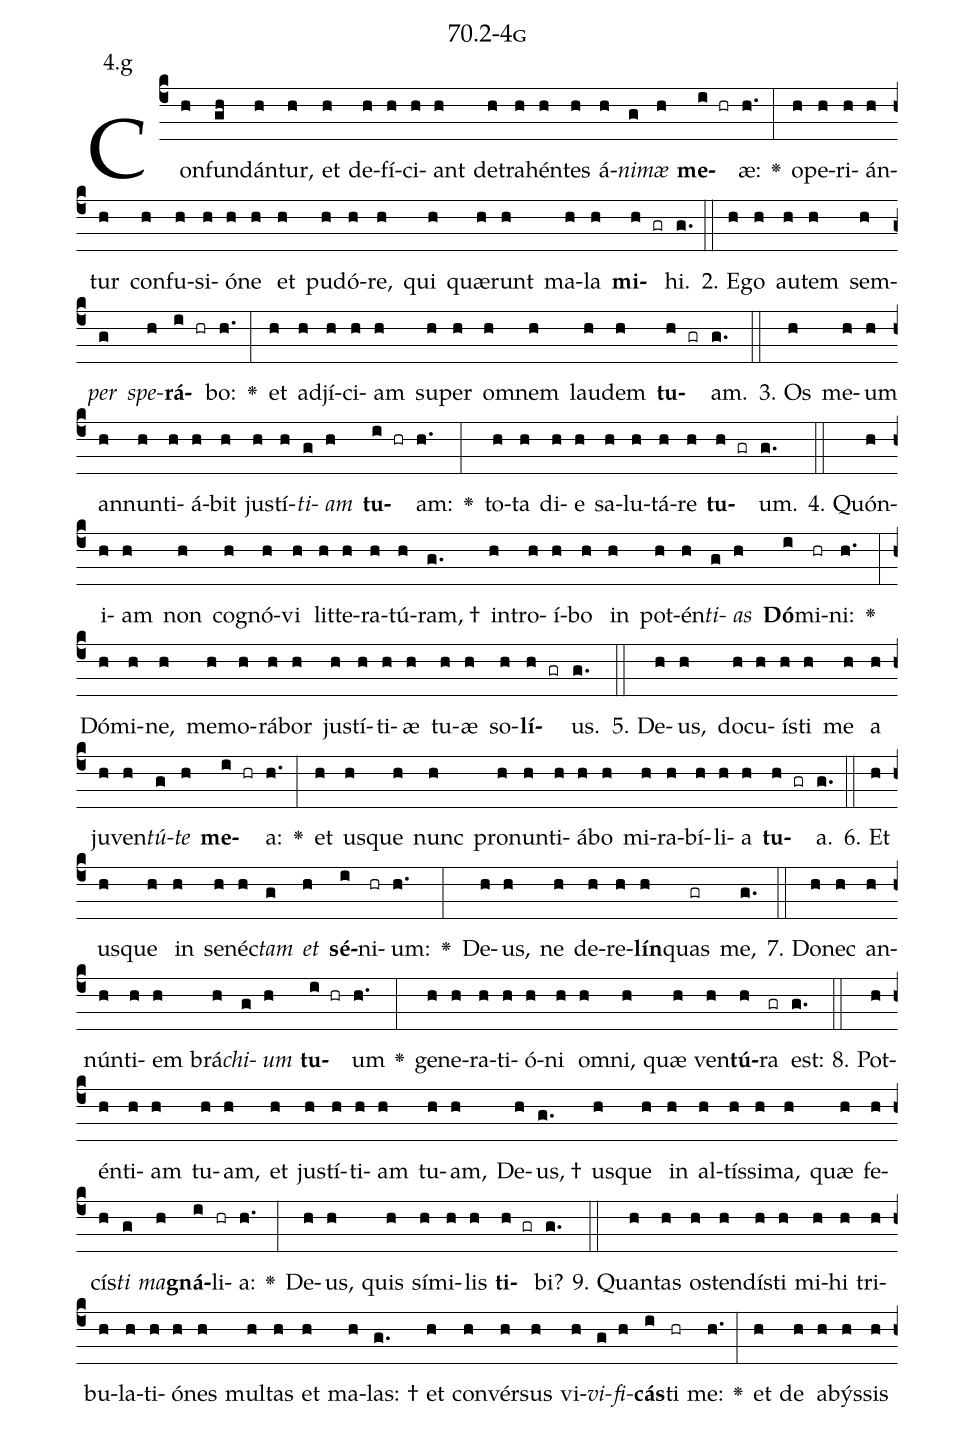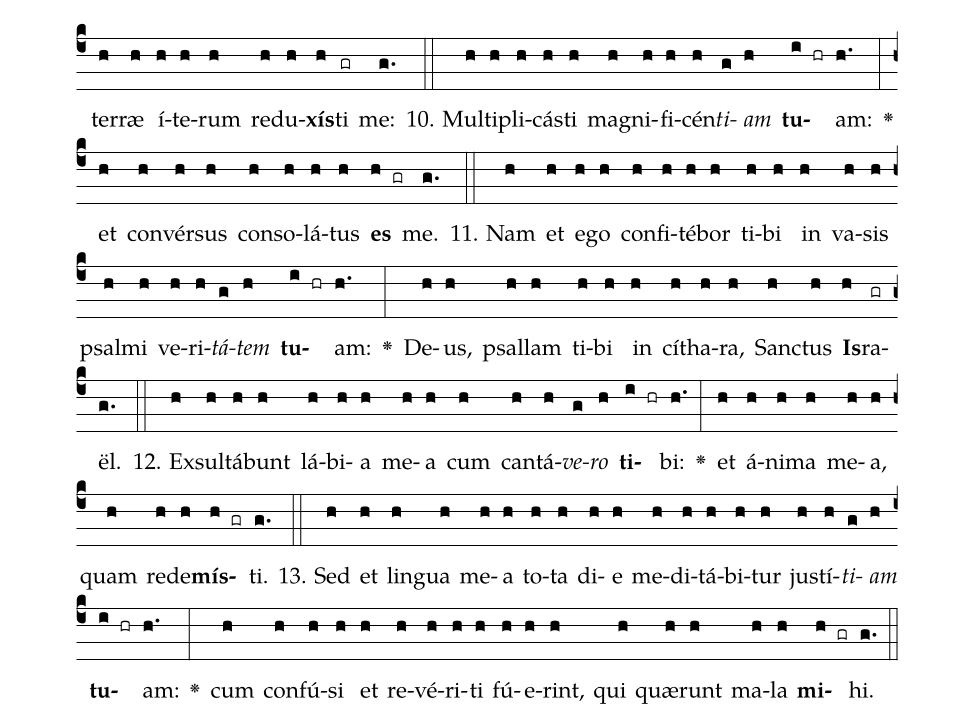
name: 70.2-4g;
annotation: 4.g;
%%
(c4)Con(h)fun(gh)dán(h)tur,(h) et(h) de(h)fí(h)ci(h)ant(h) de(h)tra(h)hén(h)tes(h) á(h)<i>ni</i>(g)<i>mæ</i>(h) <b>me</b>(i hr)æ:(h.) <v>\greheightstar</v>(:) o(h)pe(h)ri(h)án(h)tur(h) con(h)fu(h)si(h)ó(h)ne(h) et(h) pu(h)dó(h)re,(h) qui(h) quæ(h)runt(h) ma(h)la(h) <b>mi</b>(h gr)hi.(g.) (::)
2. E(h)go(h) au(h)tem(h) sem(h)<i>per</i>(g) <i>spe</i>(h)<b>rá</b>(i hr)bo:(h.) <v>\greheightstar</v>(:) et(h) ad(h)jí(h)ci(h)am(h) su(h)per(h) om(h)nem(h) lau(h)dem(h) <b>tu</b>(h gr)am.(g.) (::)
3. Os(h) me(h)um(h) an(h)nun(h)ti(h)á(h)bit(h) jus(h)tí(h)<i>ti</i>(g)<i>am</i>(h) <b>tu</b>(i hr)am:(h.) <v>\greheightstar</v>(:) to(h)ta(h) di(h)e(h) sa(h)lu(h)tá(h)re(h) <b>tu</b>(h gr)um.(g.) (::)
4. Quón(h)i(h)am(h) non(h) co(h)gnó(h)vi(h) lit(h)te(h)ra(h)tú(h)ram, †(g.) in(h)tro(h)í(h)bo(h) in(h) pot(h)én(h)<i>ti</i>(g)<i>as</i>(h) <b>Dó</b>(i)mi(hr)ni:(h.) <v>\greheightstar</v>(:) Dó(h)mi(h)ne,(h) me(h)mo(h)rá(h)bor(h) jus(h)tí(h)ti(h)æ(h) tu(h)æ(h) so(h)<b>lí</b>(h gr)us.(g.) (::)
5. De(h)us,(h) do(h)cu(h)ís(h)ti(h) me(h) a(h) ju(h)ven(h)<i>tú</i>(g)<i>te</i>(h) <b>me</b>(i hr)a:(h.) <v>\greheightstar</v>(:) et(h) us(h)que(h) nunc(h) pro(h)nun(h)ti(h)á(h)bo(h) mi(h)ra(h)bí(h)li(h)a(h) <b>tu</b>(h gr)a.(g.) (::)
6. Et(h) us(h)que(h) in(h) se(h)néc(h)<i>tam</i>(g) <i>et</i>(h) <b>sé</b>(i)ni(hr)um:(h.) <v>\greheightstar</v>(:) De(h)us,(h) ne(h) de(h)re(h)<b>lín</b>(h)quas(gr) me,(g.) (::)
7. Do(h)nec(h) an(h)nún(h)ti(h)em(h) brá(h)<i>chi</i>(g)<i>um</i>(h) <b>tu</b>(i hr)um(h.) <v>\greheightstar</v>(:) ge(h)ne(h)ra(h)ti(h)ó(h)ni(h) om(h)ni,(h) quæ(h) ven(h)<b>tú</b>(h)ra(gr) est:(g.) (::)
8. Pot(h)én(h)ti(h)am(h) tu(h)am,(h) et(h) jus(h)tí(h)ti(h)am(h) tu(h)am,(h) De(h)us, †(g.) us(h)que(h) in(h) al(h)tís(h)si(h)ma,(h) quæ(h) fe(h)cís(h)<i>ti</i>(g) <i>ma</i>(h)<b>gná</b>(i)li(hr)a:(h.) <v>\greheightstar</v>(:) De(h)us,(h) quis(h) sí(h)mi(h)lis(h) <b>ti</b>(h gr)bi?(g.) (::)
9. Quan(h)tas(h) os(h)ten(h)dís(h)ti(h) mi(h)hi(h) tri(h)bu(h)la(h)ti(h)ó(h)nes(h) mul(h)tas(h) et(h) ma(h)las: †(g.) et(h) con(h)vér(h)sus(h) vi(h)<i>vi</i>(g)<i>fi</i>(h)<b>cás</b>(i)ti(hr) me:(h.) <v>\greheightstar</v>(:) et(h) de(h) a(h)býs(h)sis(h) ter(h)ræ(h) í(h)te(h)rum(h) re(h)du(h)<b>xís</b>(h)ti(gr) me:(g.) (::)
10. Mul(h)ti(h)pli(h)cás(h)ti(h) ma(h)gni(h)fi(h)cén(h)<i>ti</i>(g)<i>am</i>(h) <b>tu</b>(i hr)am:(h.) <v>\greheightstar</v>(:) et(h) con(h)vér(h)sus(h) con(h)so(h)lá(h)tus(h) <b>es</b>(h gr) me.(g.) (::)
11. Nam(h) et(h) e(h)go(h) con(h)fi(h)té(h)bor(h) ti(h)bi(h) in(h) va(h)sis(h) psal(h)mi(h) ve(h)ri(h)<i>tá</i>(g)<i>tem</i>(h) <b>tu</b>(i hr)am:(h.) <v>\greheightstar</v>(:) De(h)us,(h) psal(h)lam(h) ti(h)bi(h) in(h) cí(h)tha(h)ra,(h) Sanc(h)tus(h) <b>Is</b>(h)ra(gr)ël.(g.) (::)
12. Ex(h)sul(h)tá(h)bunt(h) lá(h)bi(h)a(h) me(h)a(h) cum(h) can(h)tá(h)<i>ve</i>(g)<i>ro</i>(h) <b>ti</b>(i hr)bi:(h.) <v>\greheightstar</v>(:) et(h) á(h)ni(h)ma(h) me(h)a,(h) quam(h) red(h)e(h)<b>mís</b>(h gr)ti.(g.) (::)
13. Sed(h) et(h) lin(h)gua(h) me(h)a(h) to(h)ta(h) di(h)e(h) me(h)di(h)tá(h)bi(h)tur(h) jus(h)tí(h)<i>ti</i>(g)<i>am</i>(h) <b>tu</b>(i hr)am:(h.) <v>\greheightstar</v>(:) cum(h) con(h)fú(h)si(h) et(h) re(h)vé(h)ri(h)ti(h) fú(h)e(h)rint,(h) qui(h) quæ(h)runt(h) ma(h)la(h) <b>mi</b>(h gr)hi.(g.) (::)
